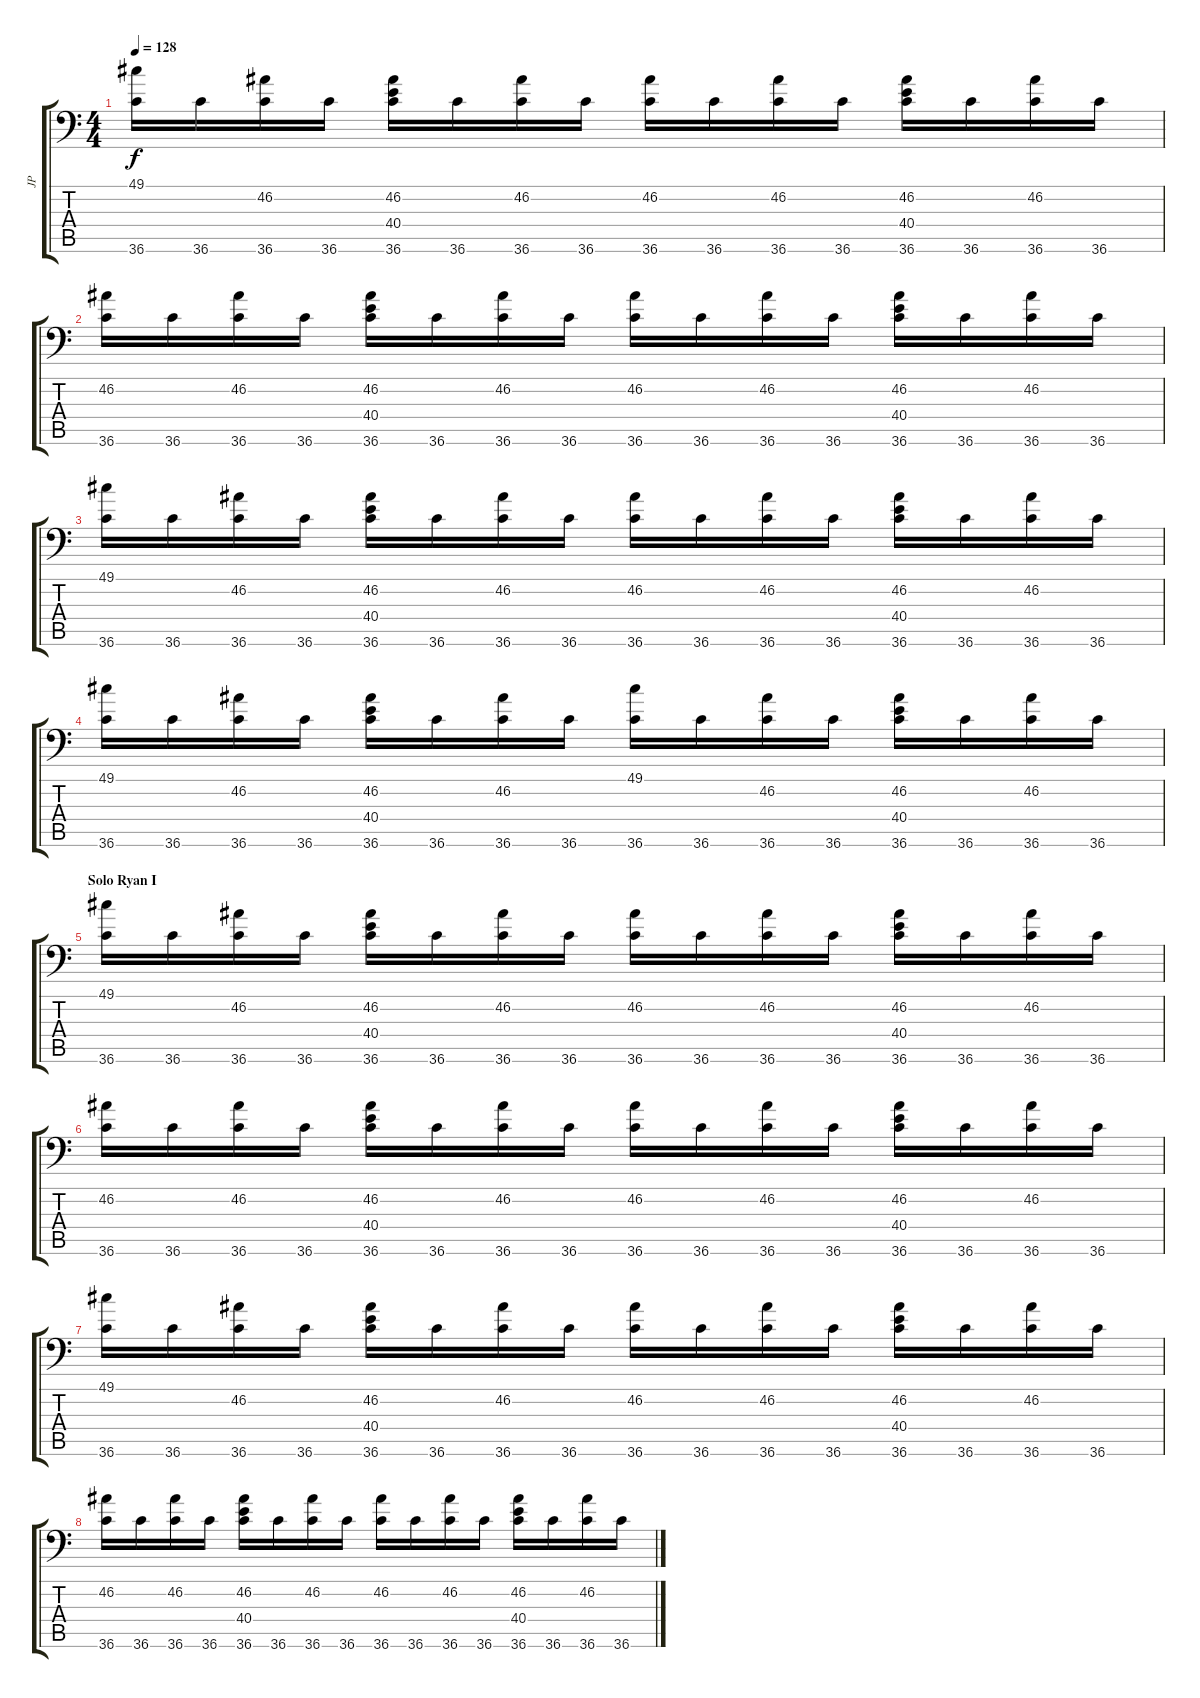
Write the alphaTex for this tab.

\track ("JP" "JP") {instrument acousticgrandpiano}
\staff {score tabs}
\tuning (C-1 C-1 C-1 C-1 C-1 C-1) {hide}
\ts (4 4)
\tempo 128
\clef f4
\ks c
(49.1 36.6).16{dy f} 36.6.16 (46.2 36.6).16 36.6.16 (46.2 40.4 36.6).16 36.6.16 (46.2 36.6).16 36.6.16 (46.2 36.6).16 36.6.16 (46.2 36.6).16 36.6.16 (46.2 40.4 36.6).16 36.6.16 (46.2 36.6).16 36.6.16 |
(46.2 36.6).16 36.6.16 (46.2 36.6).16 36.6.16 (46.2 40.4 36.6).16 36.6.16 (46.2 36.6).16 36.6.16 (46.2 36.6).16 36.6.16 (46.2 36.6).16 36.6.16 (46.2 40.4 36.6).16 36.6.16 (46.2 36.6).16 36.6.16 |
(49.1 36.6).16 36.6.16 (46.2 36.6).16 36.6.16 (46.2 40.4 36.6).16 36.6.16 (46.2 36.6).16 36.6.16 (46.2 36.6).16 36.6.16 (46.2 36.6).16 36.6.16 (46.2 40.4 36.6).16 36.6.16 (46.2 36.6).16 36.6.16 |
(49.1 36.6).16 36.6.16 (46.2 36.6).16 36.6.16 (46.2 40.4 36.6).16 36.6.16 (46.2 36.6).16 36.6.16 (49.1 36.6).16 36.6.16 (46.2 36.6).16 36.6.16 (46.2 40.4 36.6).16 36.6.16 (46.2 36.6).16 36.6.16 |
\section ("" "Solo Ryan I")
(49.1 36.6).16 36.6.16 (46.2 36.6).16 36.6.16 (46.2 40.4 36.6).16 36.6.16 (46.2 36.6).16 36.6.16 (46.2 36.6).16 36.6.16 (46.2 36.6).16 36.6.16 (46.2 40.4 36.6).16 36.6.16 (46.2 36.6).16 36.6.16 |
(46.2 36.6).16 36.6.16 (46.2 36.6).16 36.6.16 (46.2 40.4 36.6).16 36.6.16 (46.2 36.6).16 36.6.16 (46.2 36.6).16 36.6.16 (46.2 36.6).16 36.6.16 (46.2 40.4 36.6).16 36.6.16 (46.2 36.6).16 36.6.16 |
(49.1 36.6).16 36.6.16 (46.2 36.6).16 36.6.16 (46.2 40.4 36.6).16 36.6.16 (46.2 36.6).16 36.6.16 (46.2 36.6).16 36.6.16 (46.2 36.6).16 36.6.16 (46.2 40.4 36.6).16 36.6.16 (46.2 36.6).16 36.6.16 |
(46.2 36.6).16 36.6.16 (46.2 36.6).16 36.6.16 (46.2 40.4 36.6).16 36.6.16 (46.2 36.6).16 36.6.16 (46.2 36.6).16 36.6.16 (46.2 36.6).16 36.6.16 (46.2 40.4 36.6).16 36.6.16 (46.2 36.6).16 36.6.16
